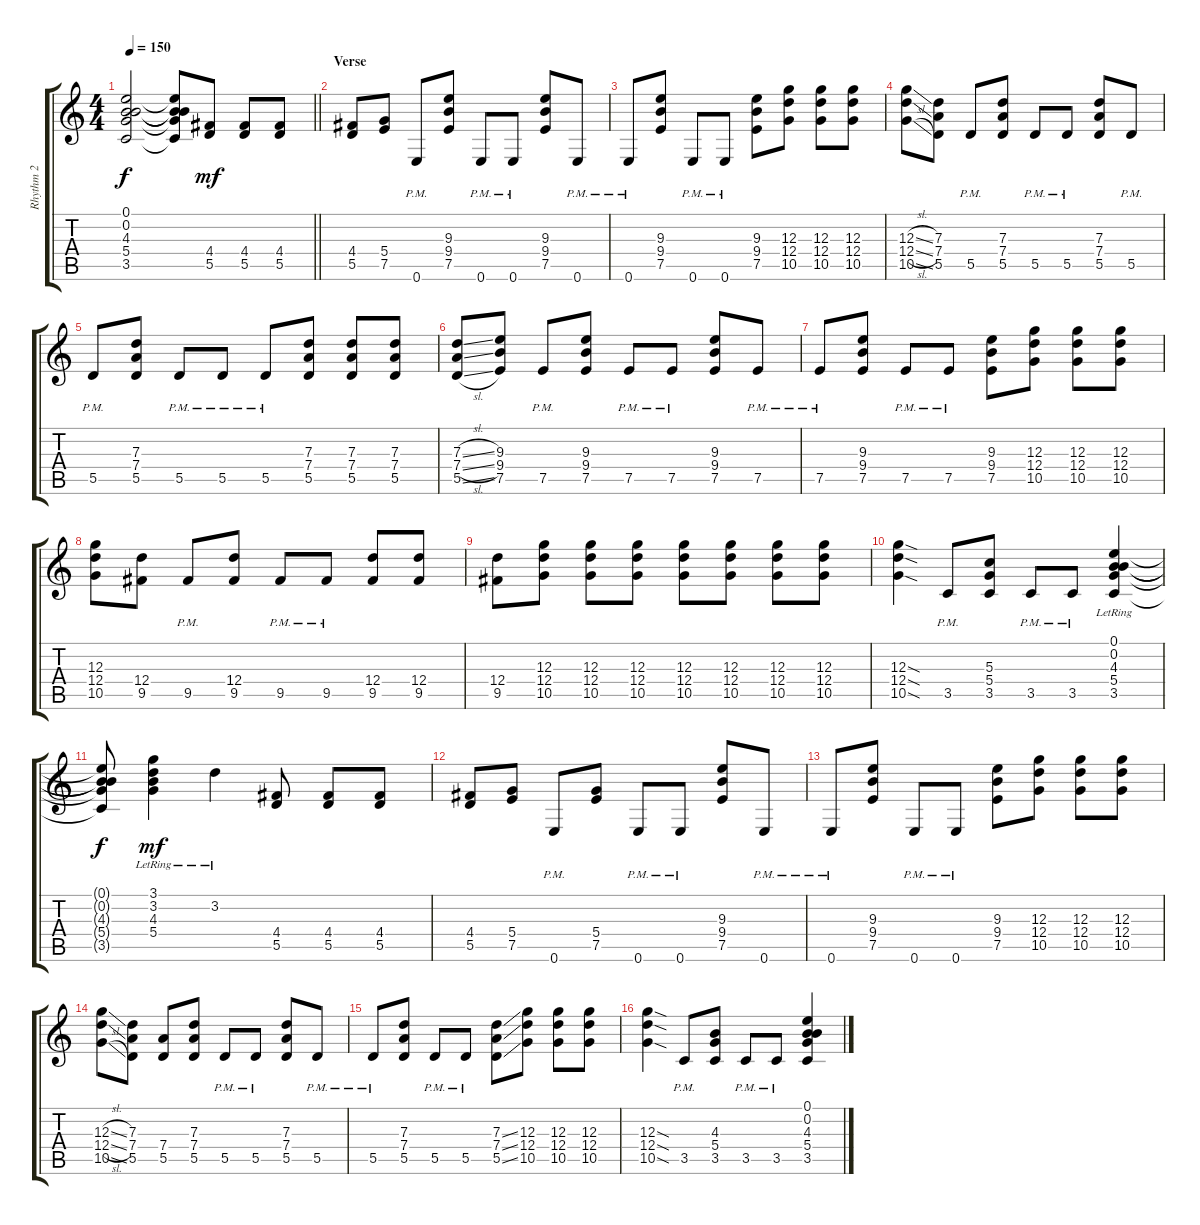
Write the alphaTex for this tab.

\track ("Rhythm 2" "Rhythm 2") {instrument distortionguitar}
\staff {score tabs}
\tuning (E4 B3 G3 D3 A2 E2) {hide}
\ts (4 4)
\tempo 150
\clef g2
\barLineRight lightlight
\ks c
(0.1{t} 0.2{t} 4.3{t} 5.4{t} 3.5{t}).2{dy f} (0.1{t} 0.2{t} 4.3{t} 5.4{t} 3.5{t}).8 (4.4 5.5).8{dy mf} (4.4 5.5).8 (4.4 5.5).8 |
\section ("" "Verse")
(4.4 5.5).8 (5.4 7.5).8 0.6{pm}.8 (9.3 9.4 7.5).8 0.6{pm}.8 0.6{pm}.8 (9.3 9.4 7.5).8 0.6{pm}.8 |
0.6{pm}.8 (9.3 9.4 7.5).8 0.6{pm}.8 0.6{pm}.8 (9.3 9.4 7.5).8 (12.3 12.4 10.5).8 (12.3 12.4 10.5).8 (12.3 12.4 10.5).8 |
(12.3{sl} 12.4{sl} 10.5{sl}).8 (7.3 7.4 5.5).8 5.5{pm}.8 (7.3 7.4 5.5).8 5.5{pm}.8 5.5{pm}.8 (7.3 7.4 5.5).8 5.5{pm}.8 |
5.5{pm}.8 (7.3 7.4 5.5).8 5.5{pm}.8 5.5{pm}.8 5.5{pm}.8 (7.3 7.4 5.5).8 (7.3 7.4 5.5).8 (7.3 7.4 5.5).8 |
(7.3{sl} 7.4{sl} 5.5{sl}).8 (9.3 9.4 7.5).8 7.5{pm}.8 (9.3 9.4 7.5).8 7.5{pm}.8 7.5{pm}.8 (9.3 9.4 7.5).8 7.5{pm}.8 |
7.5{pm}.8 (9.3 9.4 7.5).8 7.5{pm}.8 7.5{pm}.8 (9.3 9.4 7.5).8 (12.3 12.4 10.5).8 (12.3 12.4 10.5).8 (12.3 12.4 10.5).8 |
(12.3 12.4 10.5).8 (12.4 9.5).8 9.5{pm}.8 (12.4 9.5).8 9.5{pm}.8 9.5{pm}.8 (12.4 9.5).8 (12.4 9.5).8 |
(12.4 9.5).8 (12.3 12.4 10.5).8 (12.3 12.4 10.5).8 (12.3 12.4 10.5).8 (12.3 12.4 10.5).8 (12.3 12.4 10.5).8 (12.3 12.4 10.5).8 (12.3 12.4 10.5).8 |
(12.3{sod} 12.4{sod} 10.5{sod}).4 3.5{pm}.8 (5.3 5.4 3.5).8 3.5{pm}.8 3.5{pm}.8 (0.1{lr} 0.2 4.3 5.4 3.5).4 |
(0.1{t} 0.2{t} 4.3{t} 5.4{t} 3.5{t}).8{dy f} (3.1{lr} 3.2{lr} 4.3{lr} 5.4{lr}).4{dy mf} 3.2{lr}.4 (4.4 5.5).8 (4.4 5.5).8 (4.4 5.5).8 |
(4.4 5.5).8 (5.4 7.5).8 0.6{pm}.8 (5.4 7.5).8 0.6{pm}.8 0.6{pm}.8 (9.3 9.4 7.5).8 0.6{pm}.8 |
0.6{pm}.8 (9.3 9.4 7.5).8 0.6{pm}.8 0.6{pm}.8 (9.3 9.4 7.5).8 (12.3 12.4 10.5).8 (12.3 12.4 10.5).8 (12.3 12.4 10.5).8 |
(12.3{sl} 12.4{sl} 10.5{sl}).8 (7.3 7.4 5.5).8 (7.4 5.5).8 (7.3 7.4 5.5).8 5.5{pm}.8 5.5{pm}.8 (7.3 7.4 5.5).8 5.5{pm}.8 |
5.5{pm}.8 (7.3 7.4 5.5).8 5.5{pm}.8 5.5{pm}.8 (7.3{ss} 7.4{ss} 5.5{ss}).8 (12.3 12.4 10.5).8 (12.3 12.4 10.5).8 (12.3 12.4 10.5).8 |
(12.3{sod} 12.4{sod} 10.5{sod}).4 3.5{pm}.8 (4.3 5.4 3.5).8 3.5{pm}.8 3.5{pm}.8 (0.1 0.2 4.3 5.4 3.5).4
